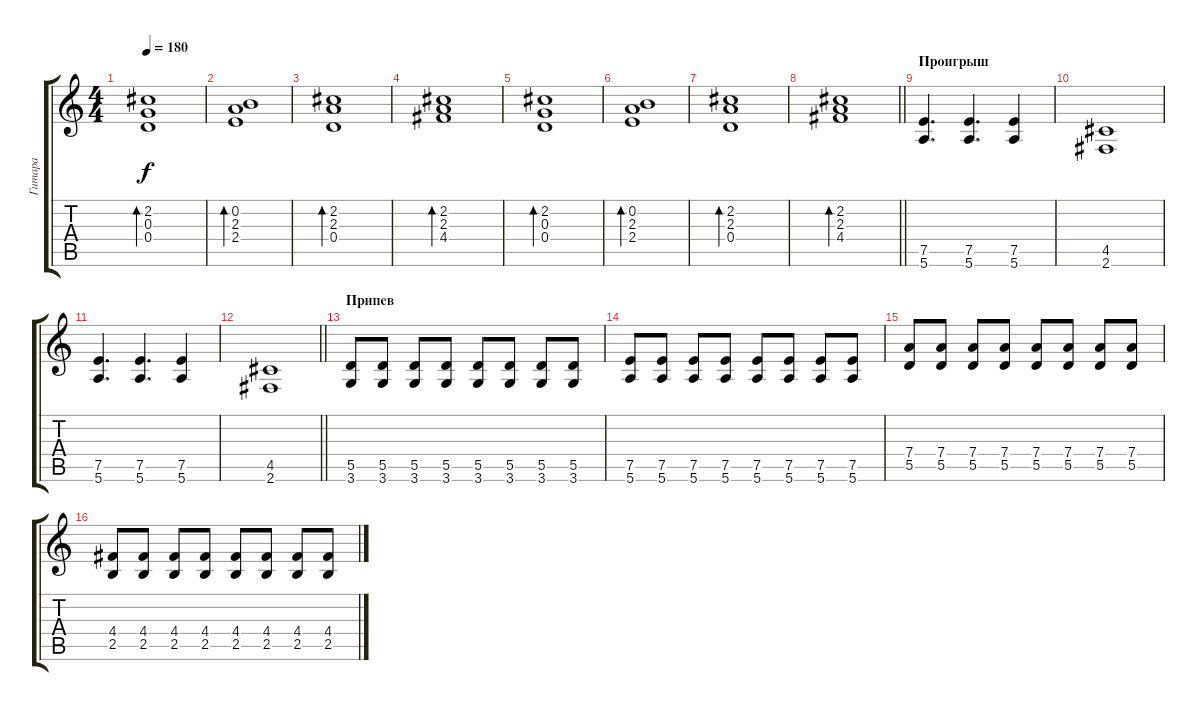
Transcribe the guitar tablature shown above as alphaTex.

\track ("Гитара" "Гитара") {instrument overdrivenguitar}
\staff {score tabs}
\tuning (E4 B3 G3 D3 A2 E2) {hide}
\ts (4 4)
\section ("" "")
\tempo 180
\clef g2
\ks c
(2.2 0.3 0.4).1{bd 60 dy f} |
(0.2 2.3 2.4).1{bd 60} |
(2.2 2.3 0.4).1{bd 60} |
(2.2 2.3 4.4).1{bd 60} |
(2.2 0.3 0.4).1{bd 60} |
(0.2 2.3 2.4).1{bd 60} |
(2.2 2.3 0.4).1{bd 60} |
\barLineRight lightlight
(2.2 2.3 4.4).1{bd 60} |
\section ("" "Проигрыш")
(7.5 5.6).4{d instrument overdrivenguitar} (7.5 5.6).4{d} (7.5 5.6).4 |
(4.5 2.6).1 |
(7.5 5.6).4{d} (7.5 5.6).4{d} (7.5 5.6).4 |
\barLineRight lightlight
(4.5 2.6).1 |
\section ("" "Припев")
(5.5 3.6).8 (5.5 3.6).8 (5.5 3.6).8 (5.5 3.6).8 (5.5 3.6).8 (5.5 3.6).8 (5.5 3.6).8 (5.5 3.6).8 |
(7.5 5.6).8 (7.5 5.6).8 (7.5 5.6).8 (7.5 5.6).8 (7.5 5.6).8 (7.5 5.6).8 (7.5 5.6).8 (7.5 5.6).8 |
(7.4 5.5).8 (7.4 5.5).8 (7.4 5.5).8 (7.4 5.5).8 (7.4 5.5).8 (7.4 5.5).8 (7.4 5.5).8 (7.4 5.5).8 |
(4.4 2.5).8 (4.4 2.5).8 (4.4 2.5).8 (4.4 2.5).8 (4.4 2.5).8 (4.4 2.5).8 (4.4 2.5).8 (4.4 2.5).8
